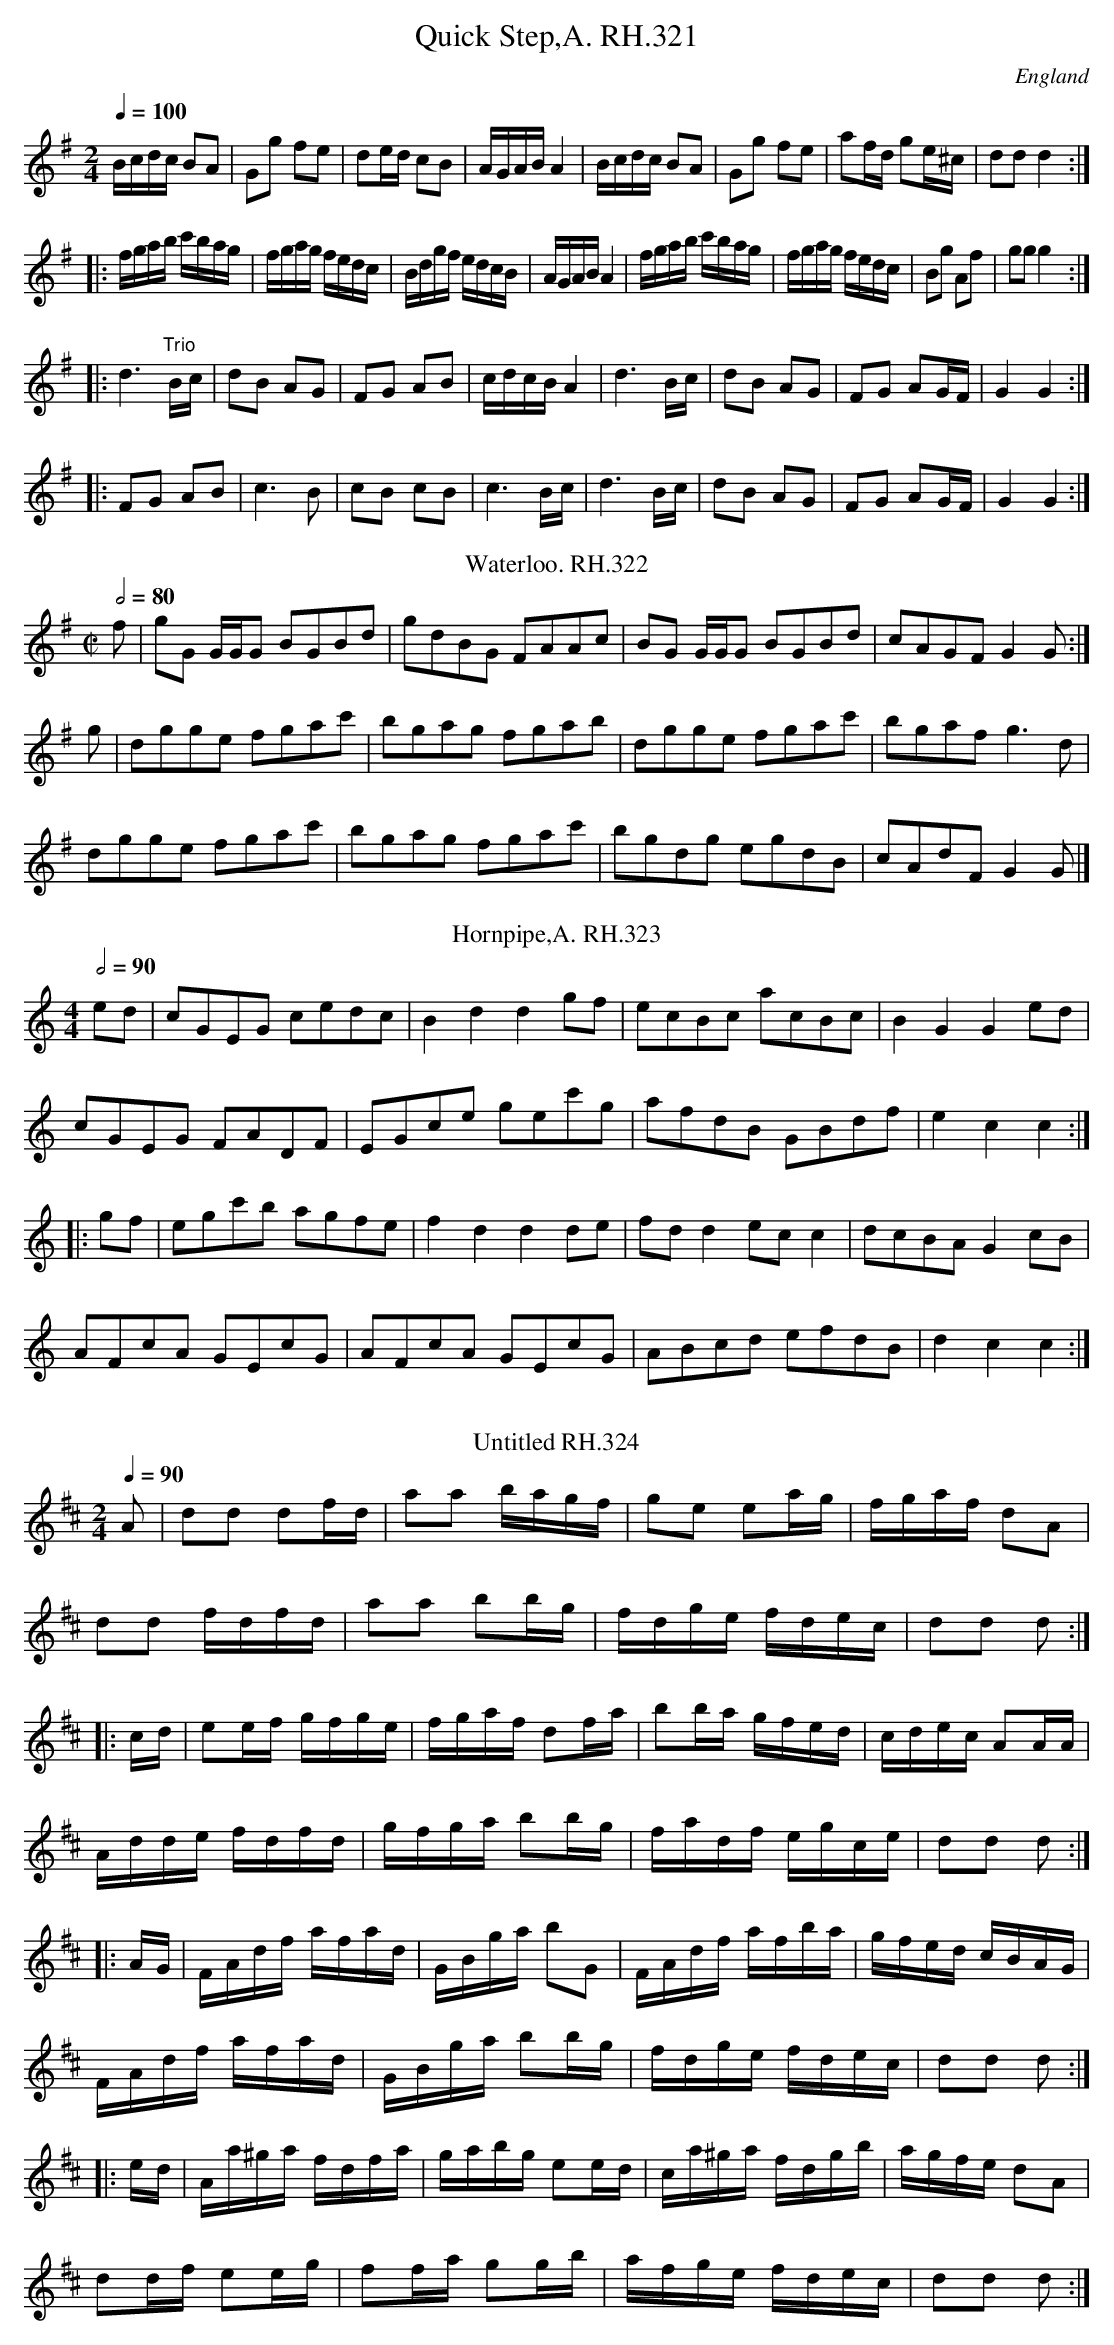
X:1
T:Quick Step,A. RH.321
O:England
M:2/4
L:1/16
Q:1/4=100
K:G
Bcdc B2A2|G2g2 f2e2|d2ed c2B2|AGAB A4|\
Bcdc B2A2|G2g2 f2e2|a2fd g2e^c|d2d2 d4:|!
|:fgab c'bag|fgag fedc|Bdgf edcB|AGAB A4|\
fgab c'bag|fgag fedc|B2g2 A2f2|g2g2 g4:|!
|:d6"Trio"Bc|d2B2 A2G2|F2G2 A2B2|cdcB A4|\
d6 Bc|d2B2 A2G2|F2G2 A2GF|G4 G4:|!
|:F2G2 A2B2|c6 B2|c2B2 c2B2|c6 Bc|\
d6 Bc|d2B2 A2G2|F2G2 A2GF|G4 G4:|
T:Waterloo. RH.322
O:England
M:C|
L:1/8
Q:1/2=80
K:G
f|gG G/G/G BGBd|gdBG FAAc|BG G/G/G BGBd|cAGF G2G:|!
g|dgge fgac'|bgag fgab|dgge fgac'|bgaf g3d|!
dgge fgac'|bgag fgac'|bgdg egdB|cAdF G2G|]
T:Hornpipe,A. RH.323
O:England
M:4/4
L:1/8
Q:2/4=90
K:C
ed|cGEG cedc|B2d2 d2gf|ecBc acBc|B2G2 G2ed|!
cGEG FADF|EGce gec'g|afdB GBdf|e2c2 c2:|!
|:gf|egc'b agfe|f2d2 d2de|fdd2 ecc2|dcBA G2cB|!
AFcA GEcG|AFcA GEcG|ABcd efdB|d2c2 c2:|
T:Untitled RH.324
O:England
M:2/4
L:1/16
Q:1/4=90
K:D
A2|d2d2 d2fd|a2a2 bagf|g2e2 e2ag|fgaf d2A2|!
d2d2 fdfd|a2a2 b2bg|fdge fdec|d2d2 d2:|!
|:cd|e2ef gfge|fgaf d2fa|b2ba gfed|cdec A2AA|!
Adde fdfd|gfga b2bg|fadf egce|d2d2 d2:|!
|:AG|FAdf afad|GBga b2G2|FAdf afba|gfed cBAG|!
FAdf afad|GBga b2bg|fdge fdec|d2d2 d2:|!
|:ed|Aa^ga fdfa|gabg e2ed|ca^ga fdgb|agfe d2A2|!
d2df e2eg|f2fa g2gb|afge fdec|d2d2 d2:|
